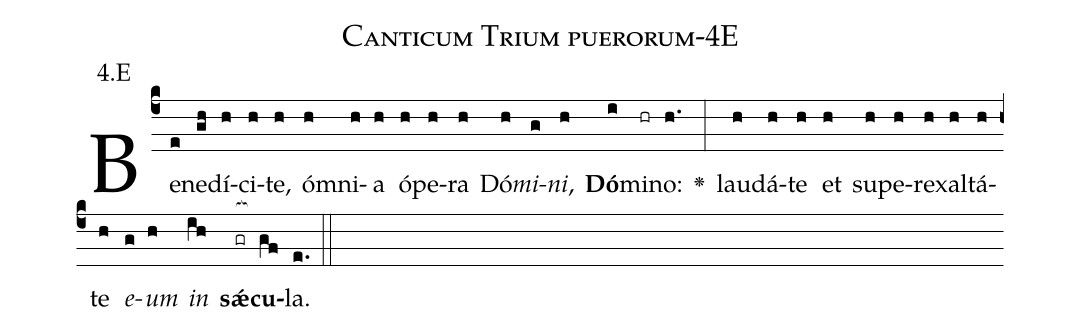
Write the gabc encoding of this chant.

name: Canticum Trium puerorum-4E;
annotation: 4.E;
%%
(c4)Be(e)ne(gh)dí(h)ci(h)te,(h) óm(h)ni(h)a(h) ó(h)pe(h)ra(h) Dó(h)<i>mi</i>(g)<i>ni</i>,(h) <b>Dó</b>(i)mi(hr)no:(h.) <v>\greheightstar</v>(:) lau(h)dá(h)te(h) et(h) su(h)pe(h)re(h)xal(h)tá(h)te(h) <i>e</i>(g)<i>um</i>(h) <i>in</i>(ih) <b>sǽ</b>(gr[ocb:1{])<b>cu</b>(gf[ocb:0}])la.(e.) (::)


%E(h) u(g) o(h) u(ih) a(gf) e.(e.) (::)
